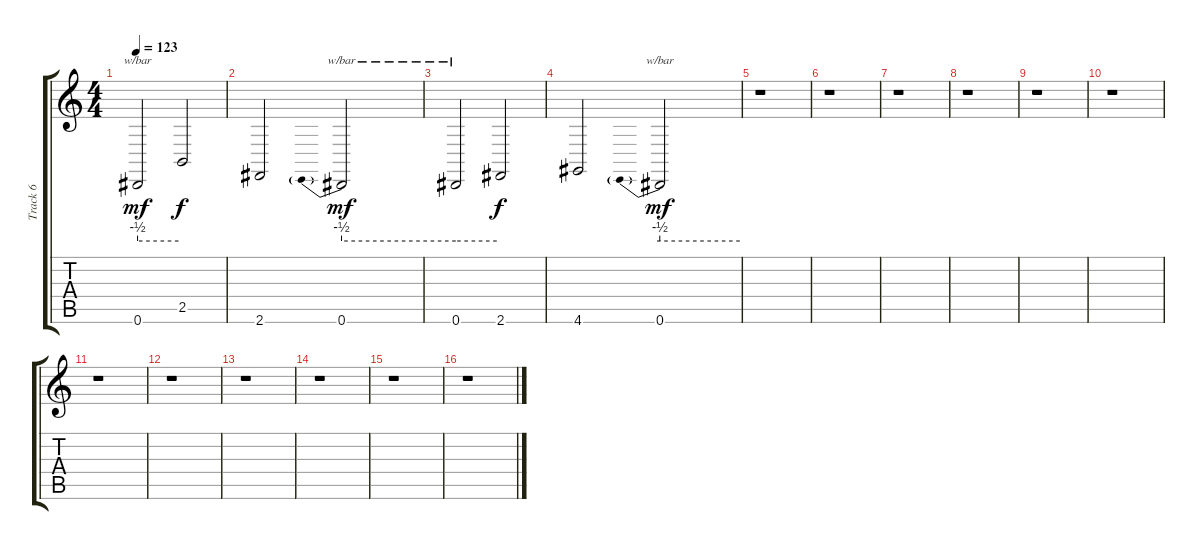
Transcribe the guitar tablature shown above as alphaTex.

\track ("Track 6" "Track 6") {instrument clarinet}
\staff {score tabs}
\tuning (E4 B3 G3 D3 A2 E2) {hide}
\ts (4 4)
\tempo 123
\clef g2
\ks c
0.6.2{tbe (hold default 0 -2 60 -2) dy mf} 2.5.2{dy f} |
2.6.2 0.6.2{tbe (predive default 0 -2 60 -2) dy mf} |
0.6.2{tbe (hold default 0 -2 60 -2)} 2.6.2{dy f} |
4.6.2 0.6.2{tbe (predive default 0 -2 60 -2) dy mf} |
r.1 |
r.1 |
r.1 |
r.1 |
r.1 |
r.1 |
r.1 |
r.1 |
r.1 |
r.1 |
r.1 |
r.1
